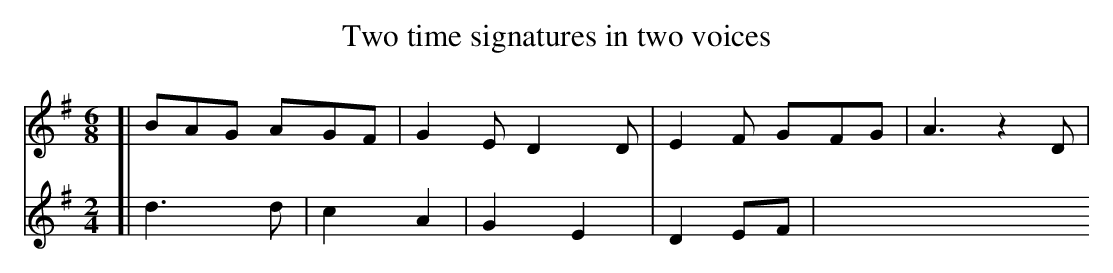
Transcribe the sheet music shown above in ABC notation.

X:1
T:Two time signatures in two voices
L:1/8
M:6/8
K:G
V:1
[| BAG AGF | G2E D2D | E2F GFG | A3 z2D |
V:2
Q:1/4=3/8 % 1/4 note here equals 3/8 in V:1
L:1/8
M:2/4
[| d3 d | c2 A2 | G2 E2 | D2 EF |
